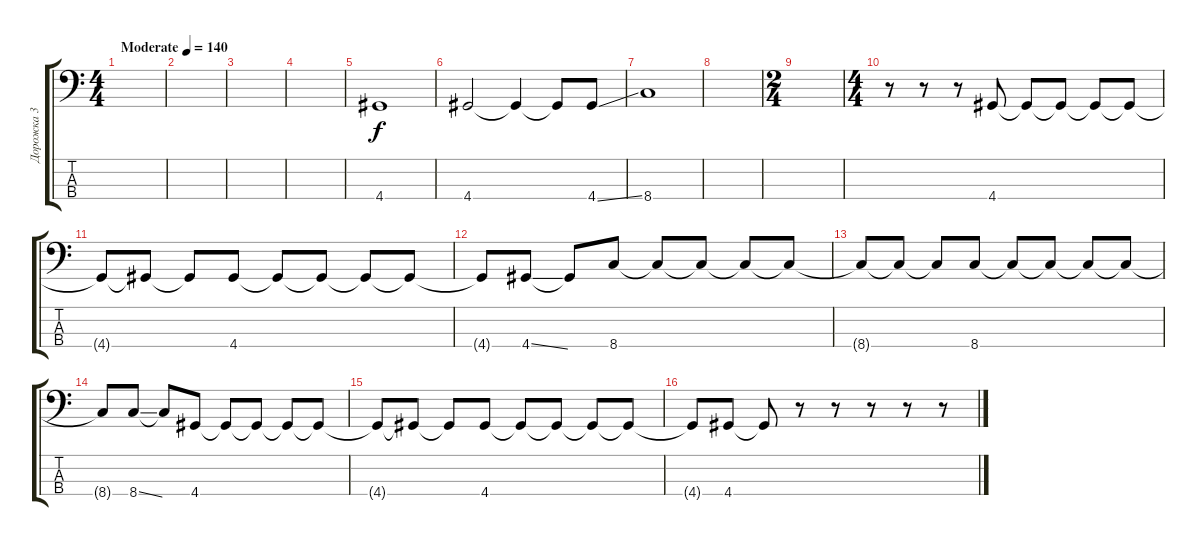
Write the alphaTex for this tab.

\track ("Дорожка 3" "Дорожка 3") {instrument electricbassfinger}
\staff {score tabs}
\tuning (G2 D2 A1 E1) {hide}
\ts (4 4)
\tempo (140 "Moderate")
\clef f4
\ks c
|
|
|
|
4.4.1 |
4.4.2 4.4{t}.4 4.4{t}.8 4.4{ss}.8 |
8.4.1 |
|
\ts (2 4)
|
\ts (4 4)
r.8 r.8 r.8 4.4.8 4.4{t}.8 4.4{t}.8 4.4{t}.8 4.4{t}.8 |
4.4{t}.8 4.4{t}.8 4.4{t}.8 4.4.8 4.4{t}.8 4.4{t}.8 4.4{t}.8 4.4{t}.8 |
4.4{t}.8 4.4{ss}.8 4.4{t}.8 8.4.8 8.4{t}.8 8.4{t}.8 8.4{t}.8 8.4{t}.8 |
8.4{t}.8 8.4{t}.8 8.4{t}.8 8.4.8 8.4{t}.8 8.4{t}.8 8.4{t}.8 8.4{t}.8 |
8.4{t}.8 8.4{ss}.8 8.4{t}.8 4.4.8 4.4{t}.8 4.4{t}.8 4.4{t}.8 4.4{t}.8 |
4.4{t}.8 4.4{t}.8 4.4{t}.8 4.4.8 4.4{t}.8 4.4{t}.8 4.4{t}.8 4.4{t}.8 |
4.4{t}.8 4.4.8 4.4{t}.8 r.8 r.8 r.8 r.8 r.8
